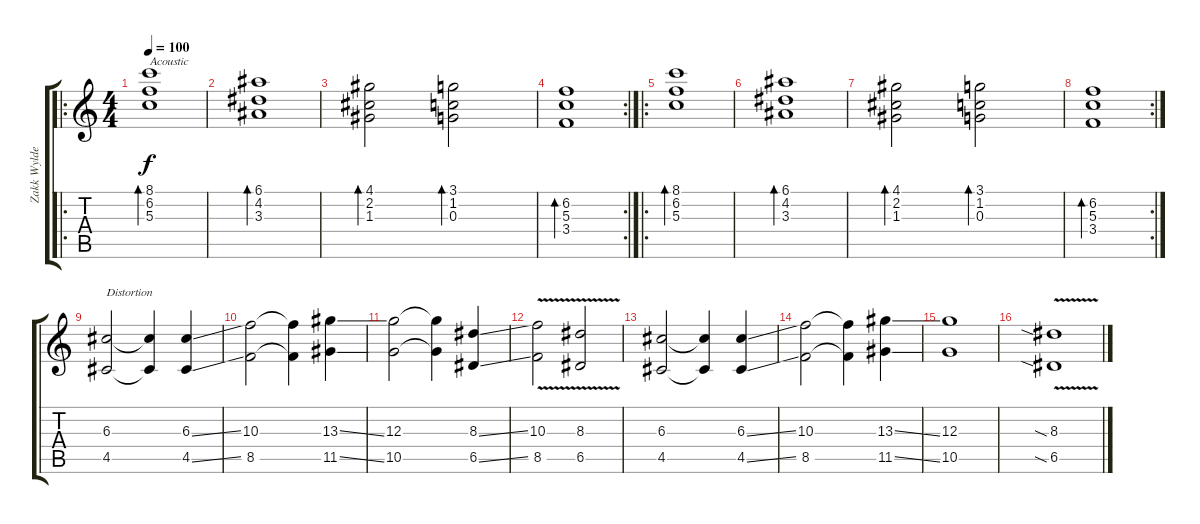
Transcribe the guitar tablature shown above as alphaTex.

\track ("Zakk Wylde (Lead)" "Zakk Wylde") {instrument distortionguitar}
\staff {score tabs}
\tuning (E4 B3 G3 D3 A2 E2) {hide}
\ro
\ts (4 4)
\tempo 100
\clef g2
\ks c
(8.1 6.2 5.3).1{bd 240 txt "Acoustic" dy f instrument acousticguitarsteel} |
(6.1 4.2 3.3).1{bd 240} |
(4.1 2.2 1.3).2{bd 240} (3.1 1.2 0.3).2{bd 240} |
\rc 2
(6.2 5.3 3.4).1{bd 240} |
\ro
(8.1 6.2 5.3).1{bd 240} |
(6.1 4.2 3.3).1{bd 240} |
(4.1 2.2 1.3).2{bd 240} (3.1 1.2 0.3).2{bd 240} |
\rc 2
(6.2 5.3 3.4).1{bd 240} |
(6.3 4.5).2{txt "Distortion" instrument distortionguitar} (6.3{t} 4.5{t}).4 (6.3{ss} 4.5{ss}).4 |
(10.3 8.5).2 (10.3{t} 8.5{t}).4 (13.3{ss} 11.5{ss}).4 |
(12.3 10.5).2 (12.3{t} 10.5{t}).4 (8.3{ss} 6.5{ss}).4 |
(10.3{v} 8.5{v}).2 (8.3{v} 6.5{v}).2 |
(6.3 4.5).2 (6.3{t} 4.5{t}).4 (6.3{ss} 4.5{ss}).4 |
(10.3 8.5).2 (10.3{t} 8.5{t}).4 (13.3{ss} 11.5{ss}).4 |
(12.3 10.5).1 |
(8.3{v sia} 6.5{v sia}).1
